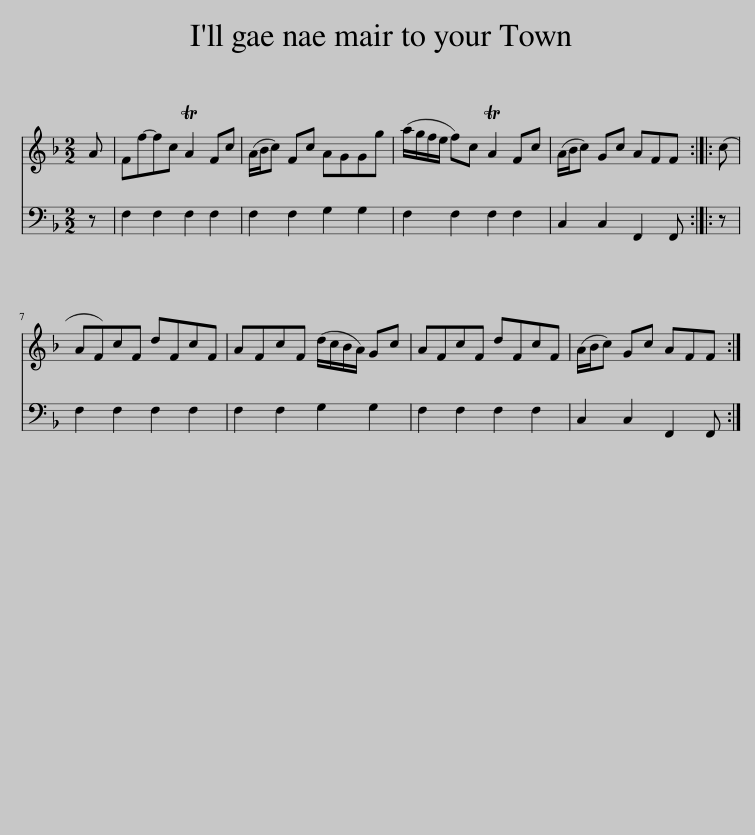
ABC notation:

X:1
%%score 1 2
L:1/8
M:2/2
I:linebreak $
K:F
V:1 treble
V:2 bass
V:1
 A | Ff-fc TA2 Fc | (A/B/c) Fc AGGg | (a/g/f/e/ f)c TA2 Fc | (A/B/c) Gc AFF :: %5
 (c |$ AF)cF dFcF | AFcF (d/c/B/A/) Gc | AFcF dFcF | (A/B/c) Gc AFF :| %10
V:2
 z | F,2 F,2 F,2 F,2 | F,2 F,2 G,2 G,2 | F,2 F,2 F,2 F,2 | C,2 C,2 F,,2 F,, :: %5
 z |$ F,2 F,2 F,2 F,2 | F,2 F,2 G,2 G,2 | F,2 F,2 F,2 F,2 | C,2 C,2 F,,2 F,, :| %10
